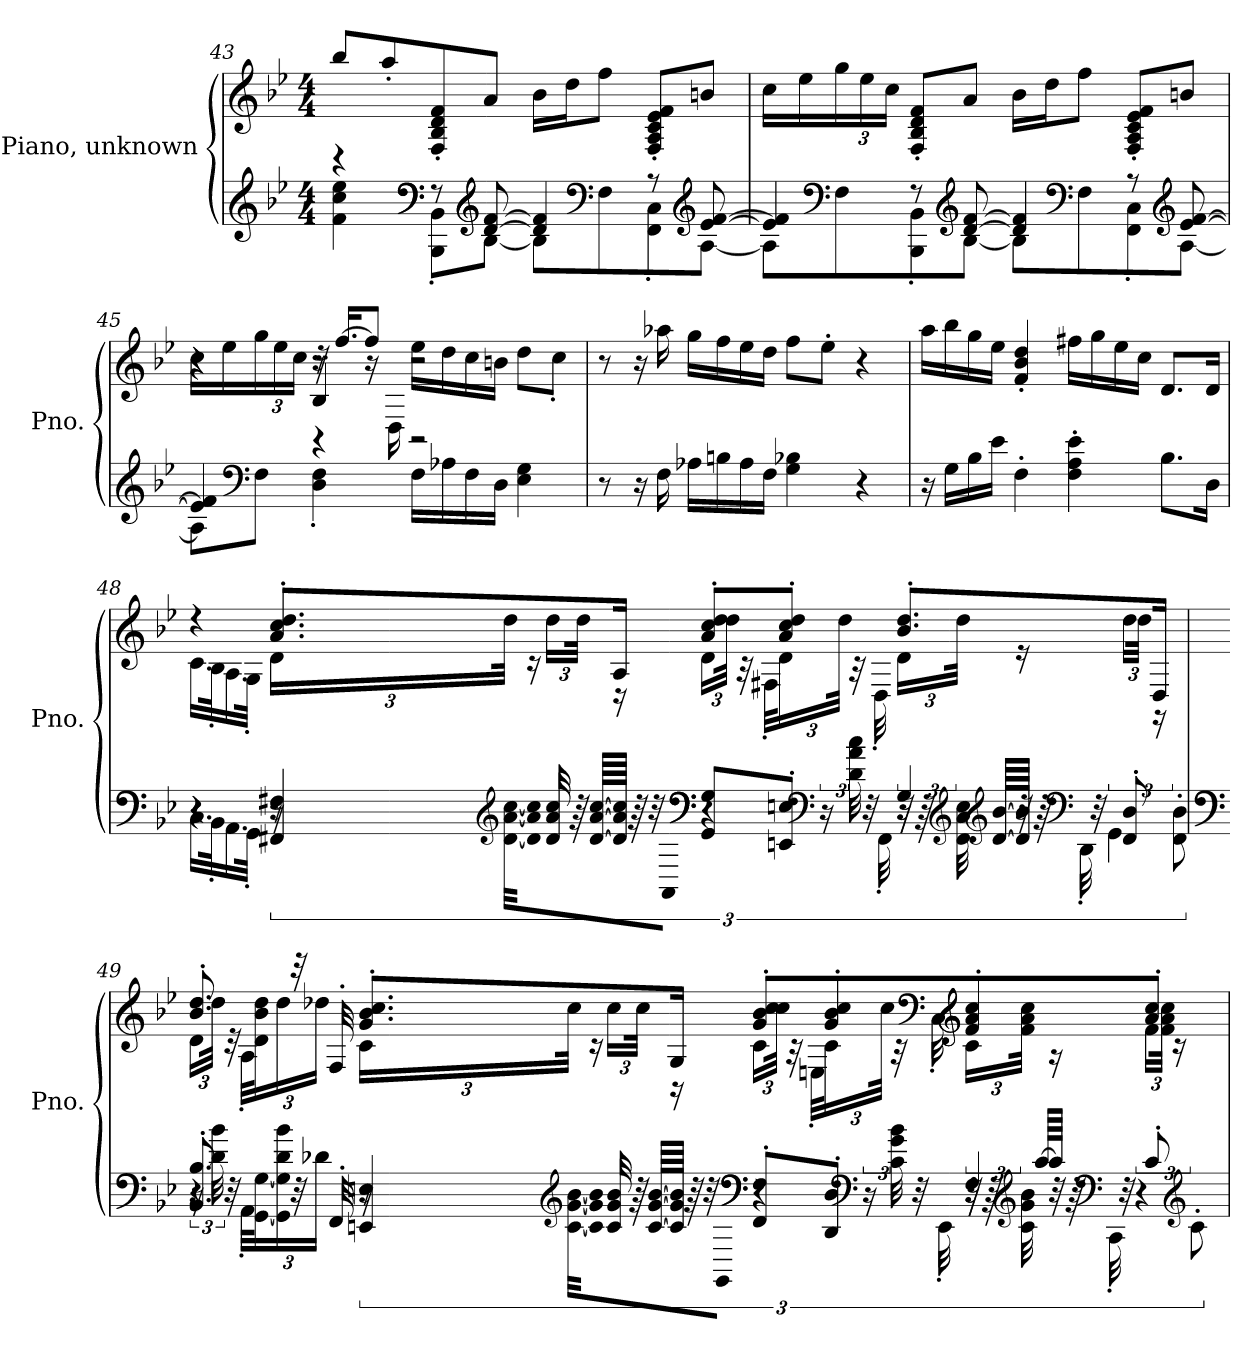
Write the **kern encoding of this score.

**kern	**kern
*part1	*part1
*staff2	*staff1
*I"Piano, unknown	*
*I'Pno.	*
*clefG2	*clefG2
*k[b-e-]	*k[b-e-]
*M4/4	*M4/4
=43	=43
*^	*
4r	4f\ 4cc\ 4ee-\	8bb-/L
.	.	8aa'/
*clefF4	*	*
8r	8BBB-\' 8BB-\'L	8F/' 8B-/' 8d/' 8f/'
*clefG2	*	*
[8d/ [8f/	[8B-\J	8a/J
4d/] 4f/]	8B-\L]	16b-\LL
.	.	16dd\J
*clefF4	*	*
.	8F\	8ff\J
8r	8FF\' 8C\'	8F/' 8A/' 8c/' 8e-/' 8f/'L
*clefG2	*	*
[8e-/ [8f/	[8A\J	8bn/J
!!LO:LB:g=z
=44	=44	=44
4e-/] 4f/]	8A\L]	16cc\LL
.	.	16ee-\
*clefF4	*	*
*	*	*Xbrackettup
.	8F\	24gg\
.	.	24ee-\
.	.	24cc\JJ
8r	8BBB-\' 8BB-\'	8F/' 8B-/' 8d/' 8f/'L
*clefG2	*	*
[8d/ [8f/	[8B-\J	8a/J
4d/] 4f/]	8B-\L]	16b-\LL
.	.	16dd\J
*clefF4	*	*
.	8F\	8ff\J
8r	8FF\' 8C\'	8F/' 8A/' 8c/' 8e-/' 8f/'L
*clefG2	*	*
[8e-/ [8f/	[8A\J	8bn/J
=45	=45	=45
*	*	*^
*	*	*	*^
4e-/] 4f/]	8A\L]	4r	16cc\LL	4r
.	.	.	16ee-\	.
*clefF4	*	*	*	*
.	8F\J	.	24gg\	.
.	.	.	24ee-\	.
.	.	.	24cc\JJ	.
4r	4D\' 4F\'	32r	8r	4B-'/
.	.	[16.ff/KL	.	.
.	.	8ff/J]	16r	.
.	.	.	16D\	.
2r	16F\LL	2r	16ee-\LL	2r
.	16A-X\	.	16dd\	.
.	16F\	.	16cc\	.
.	16D\JJ	.	16bn\JJ	.
.	4E-\ 4G\	.	8dd\L	.
.	.	.	8cc'\J	.
*v	*v	*	*	*
*	*v	*v	*v
!!LO:LB:g=z
=46	=46
8r	8r
16r	16r
16F\	16aa-X\
16A-X\LL	16gg\LL
16Bn\	16ff\
16A-\	16ee-\
16F\JJ	16dd\JJ
4G\ 4B-X\	8ff\L
.	8ee-'\J
4r	4r
=47	=47
16r	16aa\LL
16G\LL	16bb-\
16B-\	16gg\
16e-\JJ	16ee-\JJ
4F'\	4f/' 4b-/' 4dd/'
4F\' 4A\' 4e-\'	16ff#X\LL
.	16gg\
.	16ee-\
.	16cc\JJ
8.B-\L	8.d/L
16D\Jk	16d/Jk
!!LO:LB:g=z
=48	=48
*^	*^
*	*^	*	*
4r	16.C\LL	4r	4r	16.c\LL
.	32BB-'\K	.	.	32B-'\K
.	16.AA\	.	.	16.A\
.	32GG'\JJk	.	.	32G'\JJk
8r	24r	4FF#X/ 4F#X/	8.a/' 8.cc/' 8.dd/'L	24d\LL
*clefG2	*	*	*	*
.	[48d\ [48a\ [48cc\KKL	.	.	48dd\JJk
.	8d\] 8a\] 8cc\]	.	.	16r
32d/ 32a/ 32cc/	.	.	.	24dd\LL
64r	.	.	.	.
.	.	.	.	48dd\JJk
[64d/ [64a/ [64cc/LLLL	.	.	.	.
64d/] 64a/] 64cc/]JJJJ	16AA\Jk	.	16A/Jk	16r
64r	.	.	.	.
32r	.	.	.	.
*clefF4	*	*	*	*
4r	24r	8GG/ 8G/L	8a/' 8cc/' 8dd/'L	24d\LL
.	48d\ 48a\ 48cc\	.	.	48dd\JJk
.	32r	.	.	32r
.	32FF#'\	.	.	32F#X'\KLL
.	24r	8EEn/' 8En/'J	8a/' 8cc/' 8dd/'J	24d\
*clefG2	*	*	*	*
.	48d\ 48a\ 48cc\	.	.	48dd\JJk
.	32r	.	.	32r
*clefF4	*	*	*	*
.	32DD'\	.	.	32D'\
32r	6GG\	4G/	8.b-/' 8.dd/'L	24d\LL
64r	.	.	.	.
.	.	.	.	48dd\JJk
*clefG2	*	*	*	*
[64d/ [64b-/LLLL	.	.	.	.
64d/] 64b-/]JJJJ	.	.	.	16r
64r	.	.	.	.
32r	.	.	.	.
8d/' 8b-/'	.	.	.	24dd\LL
.	12d\' 12b-\'	.	.	48dd\JJk
.	.	.	16D/Jk	16r
!!LO:PB:g=z	!!
=49	=49	=49	=49	=49
*clefF4	*	*	*	*
8.BB-/' 8.B-/'	24r	4r	8.b-/' 8.dd/'	24d\LL
.	48d\ 48b-\	.	.	48dd\JJk
.	32r	.	.	32r
.	32AA'\KLL	.	.	32A'\KLL
*	*Xbrackettup	*	*	*
.	[24GG\ [24G\	.	.	24d\ 24b-\ 24dd\
.	24GG\] 24G\] 24d\ 24b-\	.	.	24dd\
32r	.	.	32r	.
.	24d-X\JJ	.	.	24dd-X\JJ
32FF'/	.	.	32F'/	.
*	*brackettup	*	*	*
8r	24r	4EEn/ 4En/	8.g/' 8.b-/' 8.cc/'L	24c\LL
*clefG2	*	*	*	*
.	[48c\ [48g\ [48b-\KKL	.	.	48cc\JJk
.	8c\] 8g\] 8b-\]	.	.	16r
32c/ 32g/ 32b-/	.	.	.	24cc\LL
64r	.	.	.	.
.	.	.	.	48cc\JJk
[64c/ [64g/ [64b-/LLLL	.	.	.	.
64c/] 64g/] 64b-/]JJJJ	16GG\Jk	.	16G/Jk	16r
64r	.	.	.	.
32r	.	.	.	.
*clefF4	*	*	*	*
4r	24r	8FF/' 8F/'L	8g/' 8b-/' 8cc/'L	24c\LL
.	48c\ 48g\ 48b-\	.	.	48cc\JJk
.	32r	.	.	32r
.	32EE'\	.	.	32En'\KLL
.	24r	8DD/' 8D/'J	8g/' 8b-/' 8cc/'	24c\
*clefG2	*	*	*	*
.	48c\ 48g\ 48b-\	.	.	48cc\JJk
.	32r	.	.	32r
*clefF4	*	*	*clefF4	*
.	32CC'\	.	.	32C'\
*	*	*	*clefG2	*
32r	6r	4F/	8f/' 8a/' 8cc/'	24c\LL
64r	.	.	.	.
.	.	.	.	48f\ 48a\ 48cc\JJk
[64c/LLLL	.	.	.	.
64c/JJJJ]	.	.	.	16r
64r	.	.	.	.
32r	.	.	.	.
8c'/	.	.	8a/' 8cc/'J	24f\LL
*clefG2	*	*	*	*
.	12c'\	.	.	48f\ 48a\ 48cc\JJk
.	.	.	.	16r
*v	*v	*v	*	*
*	*v	*v
=	=
*-	*-
